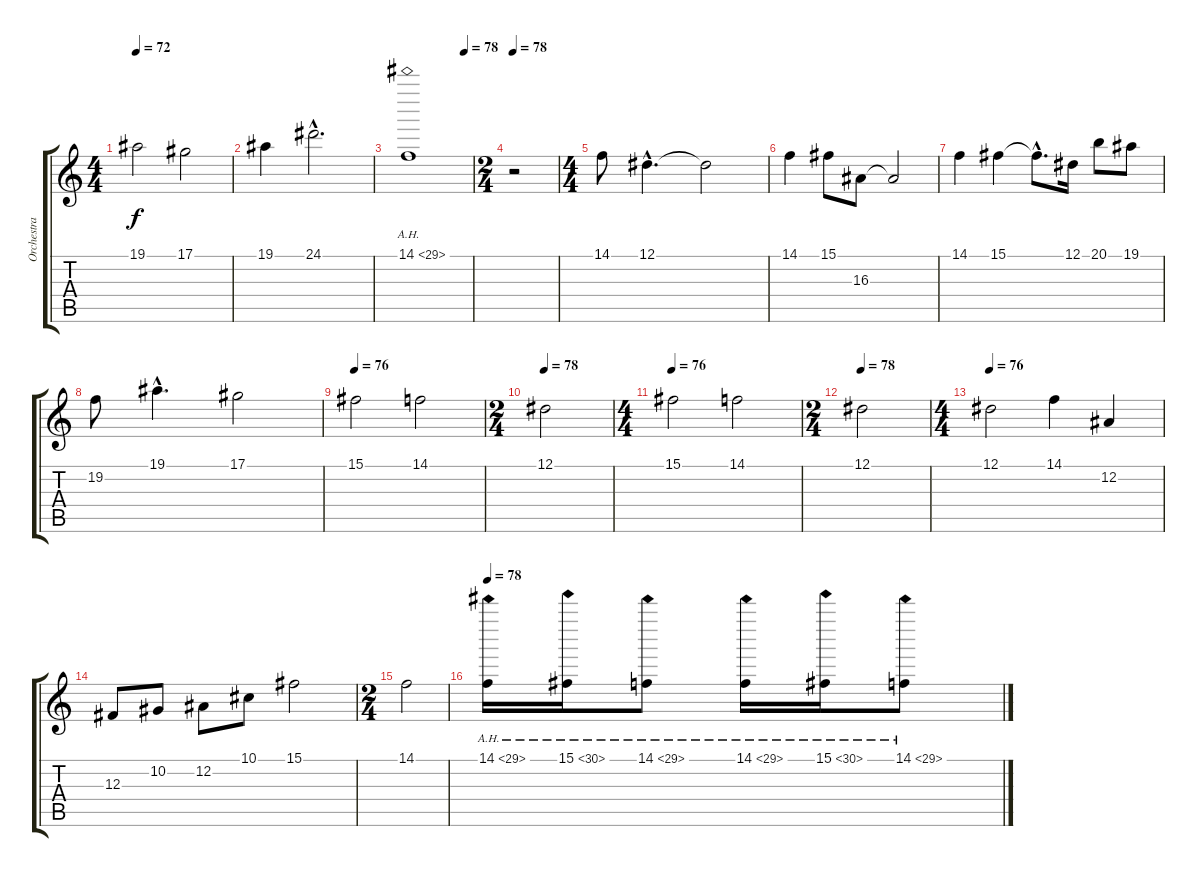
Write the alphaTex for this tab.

\track ("Orchestra" "Orchestra") {instrument stringensemble1}
\staff {score tabs}
\tuning (Eb4 Bb3 Gb3 Db3 Ab2 Eb2) {hide}
\ts (4 4)
\tempo 72
\clef g2
\ks c
19.1.2{dy f} 17.1.2 |
19.1.4 24.1{hac}.2{d} |
\tempo (78 0.875)
14.1{ah 15}.1 |
\ts (2 4)
\tempo 78
r.2 |
\ts (4 4)
14.1.8{volume 13} 12.1{hac}.4{d} 12.1{t}.2 |
14.1.4 15.1.8 16.3.8 16.3{t}.2 |
14.1.4 15.1.4 15.1{hac t}.8{d} 12.1.16 20.1.8 19.1.8 |
19.2.8 19.1{hac}.4{d} 17.1.2 |
\tempo 76
15.1.2 14.1.2 |
\ts (2 4)
\tempo 78
12.1.2 |
\ts (4 4)
\tempo 76
15.1.2 14.1.2 |
\ts (2 4)
\tempo 78
12.1.2 |
\ts (4 4)
\tempo 76
12.1.2 14.1.4 12.2.4 |
12.3.8 10.2.8 12.2.8 10.1.8 15.1.2 |
\ts (2 4)
14.1.2 |
\tempo 78
14.1{ah 15}.16 15.1{ah 15}.16 14.1{ah 15}.8 14.1{ah 15}.16 15.1{ah 15}.16 14.1{ah 15}.8
